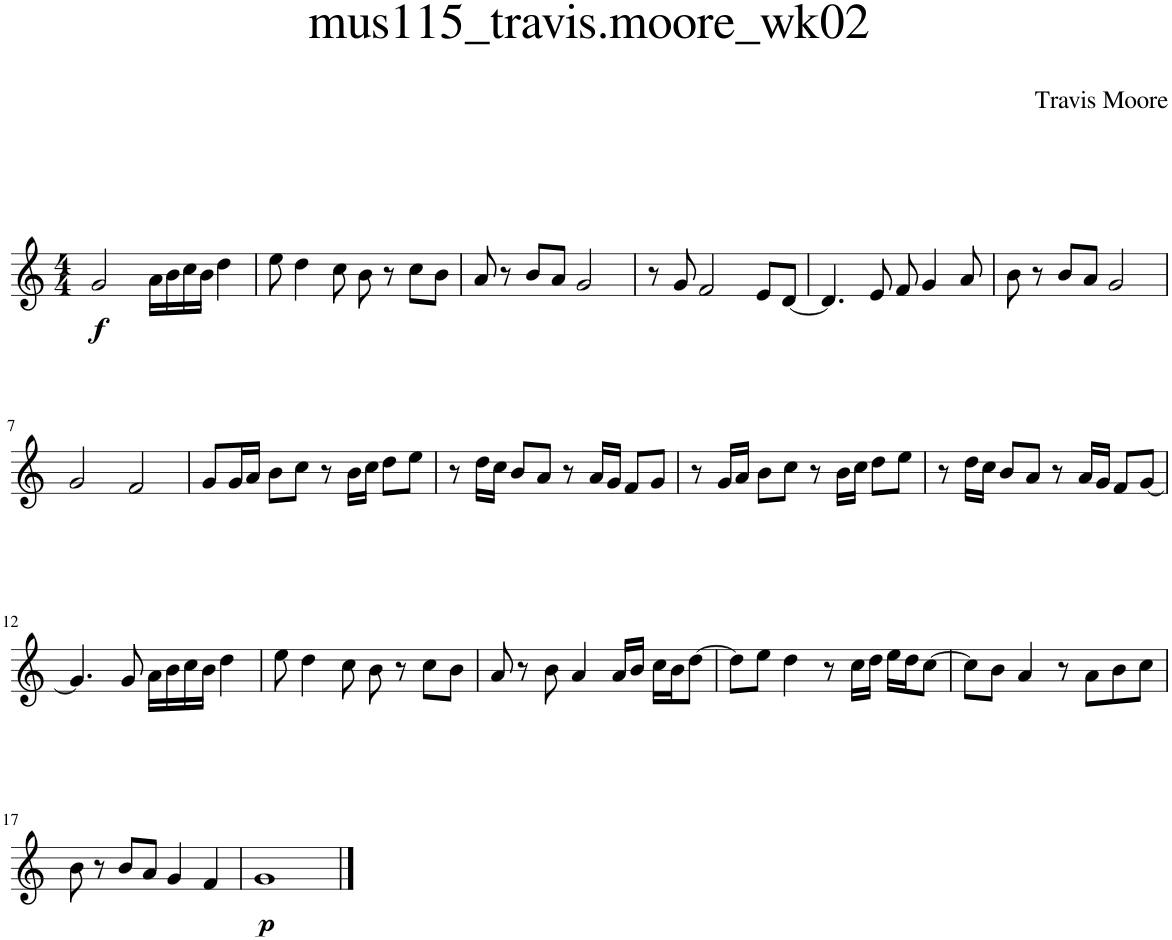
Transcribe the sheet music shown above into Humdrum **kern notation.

**kern	**dynam
*part1	*part1
*staff1	*staff1
*I"Flute	*
*I'Fl.	*
*clefG2	*
*k[]	*
*M4/4	*
=1	=1
!	!LO:DY:b
2g/	f
16a\LL	.
16b\	.
16cc\	.
16b\JJ	.
4dd\	.
=2	=2
8ee\	.
4dd\	.
8cc\	.
8b\	.
8r	.
8cc\L	.
8b\J	.
=3	=3
8a/	.
8r	.
8b/L	.
8a/J	.
2g/	.
=4	=4
8r	.
8g/	.
2f/	.
8e/L	.
[8d/J	.
=5	=5
4.d/]	.
8e/	.
8f/	.
4g/	.
8a/	.
=6	=6
8b\	.
8r	.
8b/L	.
8a/J	.
2g/	.
!!LO:LB:g=z
=7	=7
2g/	.
2f/	.
=8	=8
8g/L	.
16g/L	.
16a/JJ	.
8b\L	.
8cc\J	.
8r	.
16b\LL	.
16cc\JJ	.
8dd\L	.
8ee\J	.
=9	=9
8r	.
16dd\LL	.
16cc\JJ	.
8b/L	.
8a/J	.
8r	.
16a/LL	.
16g/JJ	.
8f/L	.
8g/J	.
=10	=10
8r	.
16g/LL	.
16a/JJ	.
8b\L	.
8cc\J	.
8r	.
16b\LL	.
16cc\JJ	.
8dd\L	.
8ee\J	.
=11	=11
8r	.
16dd\LL	.
16cc\JJ	.
8b/L	.
8a/J	.
8r	.
16a/LL	.
16g/JJ	.
8f/L	.
[8g/J	.
!!LO:LB:g=z
=12	=12
4.g/]	.
8g/	.
16a\LL	.
16b\	.
16cc\	.
16b\JJ	.
4dd\	.
=13	=13
8ee\	.
4dd\	.
8cc\	.
8b\	.
8r	.
8cc\L	.
8b\J	.
=14	=14
8a/	.
8r	.
8b\	.
4a/	.
16a/LL	.
16b/JJ	.
16cc\LL	.
16b\J	.
[8dd\J	.
=15	=15
8dd\L]	.
8ee\J	.
4dd\	.
8r	.
16cc\LL	.
16dd\JJ	.
16ee\LL	.
16dd\J	.
[8cc\J	.
=16	=16
8cc\L]	.
8b\J	.
4a/	.
8r	.
8a\L	.
8b\	.
8cc\J	.
!!LO:LB:g=z
=17	=17
8b\	.
8r	.
8b/L	.
8a/J	.
4g/	.
4f/	.
=18	=18
!	!LO:DY:b
1g	p
==	==
*-	*-
